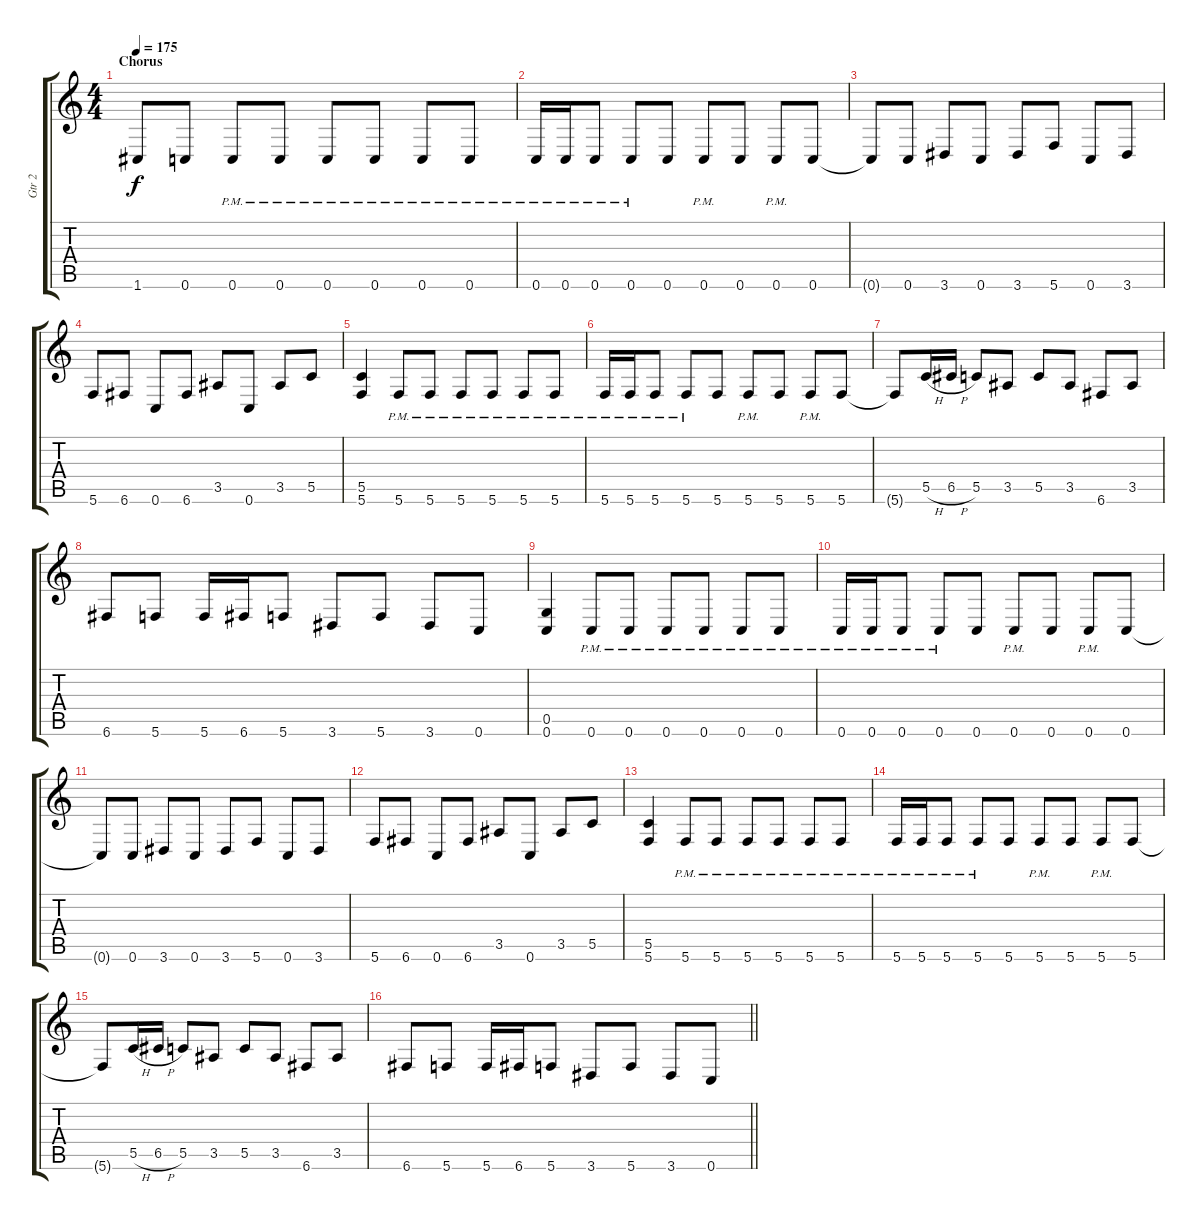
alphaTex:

\track ("Gtr 2" "Gtr 2") {instrument distortionguitar}
\staff {score tabs}
\tuning (D4 A3 F3 C3 G2 C2) {hide}
\ts (4 4)
\section ("" "Chorus")
\tempo 175
\clef g2
\ks c
1.6.8{dy f} 0.6.8 0.6{pm}.8 0.6{pm}.8 0.6{pm}.8 0.6{pm}.8 0.6{pm}.8 0.6{pm}.8 |
0.6{pm}.16 0.6{pm}.16 0.6{pm}.8 0.6{pm}.8 0.6.8 0.6{pm}.8 0.6.8 0.6{pm}.8 0.6.8 |
0.6{t}.8 0.6.8 3.6.8 0.6.8 3.6.8 5.6.8 0.6.8 3.6.8 |
5.6.8 6.6.8 0.6.8 6.6.8 3.5.8 0.6.8 3.5.8 5.5.8 |
(5.5 5.6).4 5.6{pm}.8 5.6{pm}.8 5.6{pm}.8 5.6{pm}.8 5.6{pm}.8 5.6{pm}.8 |
5.6{pm}.16 5.6{pm}.16 5.6{pm}.8 5.6{pm}.8 5.6.8 5.6{pm}.8 5.6.8 5.6{pm}.8 5.6.8 |
5.6{t}.8 5.5{h}.16 6.5{h}.16 5.5.8 3.5.8 5.5.8 3.5.8 6.6.8 3.5.8 |
6.6.8 5.6.8 5.6.16 6.6.16 5.6.8 3.6.8 5.6.8 3.6.8 0.6.8 |
(0.5 0.6).4 0.6{pm}.8 0.6{pm}.8 0.6{pm}.8 0.6{pm}.8 0.6{pm}.8 0.6{pm}.8 |
0.6{pm}.16 0.6{pm}.16 0.6{pm}.8 0.6{pm}.8 0.6.8 0.6{pm}.8 0.6.8 0.6{pm}.8 0.6.8 |
0.6{t}.8 0.6.8 3.6.8 0.6.8 3.6.8 5.6.8 0.6.8 3.6.8 |
5.6.8 6.6.8 0.6.8 6.6.8 3.5.8 0.6.8 3.5.8 5.5.8 |
(5.5 5.6).4 5.6{pm}.8 5.6{pm}.8 5.6{pm}.8 5.6{pm}.8 5.6{pm}.8 5.6{pm}.8 |
5.6{pm}.16 5.6{pm}.16 5.6{pm}.8 5.6{pm}.8 5.6.8 5.6{pm}.8 5.6.8 5.6{pm}.8 5.6.8 |
5.6{t}.8 5.5{h}.16 6.5{h}.16 5.5.8 3.5.8 5.5.8 3.5.8 6.6.8 3.5.8 |
\barLineRight lightlight
6.6.8 5.6.8 5.6.16 6.6.16 5.6.8 3.6.8 5.6.8 3.6.8 0.6.8
